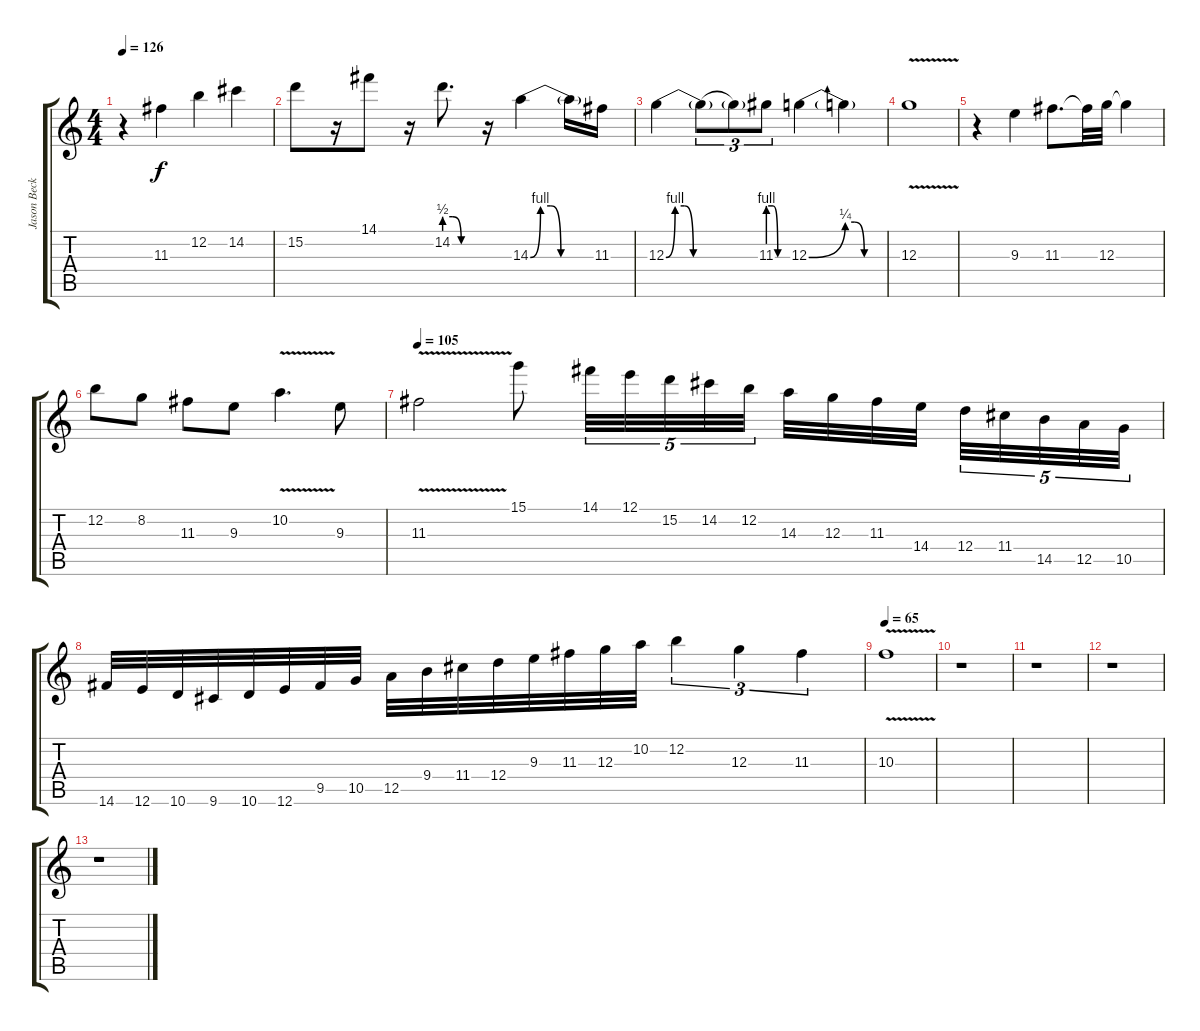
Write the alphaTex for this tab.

\track ("Jason Becker" "Jason Beck") {instrument overdrivenguitar}
\staff {score tabs}
\tuning (E4 B3 G3 D3 A2 E2) {hide}
\ts (4 4)
\tempo 126
\clef g2
\ks c
r.4{dy f} 11.3.4 12.2.4 14.2.4 |
15.2.8 r.16 14.1.8 r.16 14.2{be (custom 0 2 15 2 30 0 60 0)}.8{d} r.16 14.3{be (custom 0 0 15 4 30 4 45 0 60 0)}.4 14.3{be (hold 0 0 60 0) t}.16 11.3.16 |
12.3{be (custom 0 0 15 4 30 4 45 0 60 0)}.4 12.3{be (hold 0 0 60 0) t}.8{tu (3 2)} 12.3{be (hold 0 0 60 0) t}.8{tu (3 2)} 11.3{be (custom 0 4 15 4 30 0 60 0)}.8{tu (3 2)} 12.3{be (bend 0 0 60 1)}.4 12.3{be (custom 0 1 15 1 30 0 60 0) t}.4 |
12.3{v}.1 |
r.4 9.3.4 11.3.8{d} 11.3{t}.32 12.3.32 12.3{t}.4 |
12.2.8 8.2.8 11.3.8 9.3.8 10.2{v}.4{d} 9.3.8 |
\tempo 105
11.3{v}.2 15.1.8 14.1.32{tu (5 4)} 12.1.32{tu (5 4)} 15.2.32{tu (5 4)} 14.2.32{tu (5 4)} 12.2.32{tu (5 4)} 14.3.32 12.3.32 11.3.32 14.4.32 12.4.32{tu (5 4)} 11.4.32{tu (5 4)} 14.5.32{tu (5 4)} 12.5.32{tu (5 4)} 10.5.32{tu (5 4)} |
14.6.32 12.6.32 10.6.32 9.6.32 10.6.32 12.6.32 9.5.32 10.5.32 12.5.32 9.4.32 11.4.32 12.4.32 9.3.32 11.3.32 12.3.32 10.2.32 12.2.4{tu (3 2)} 12.3.4{tu (3 2)} 11.3.4{tu (3 2)} |
\tempo 65
10.3{v}.1 |
r.1{volume 3} |
r.1{volume 0} |
r.1 |
r.1
